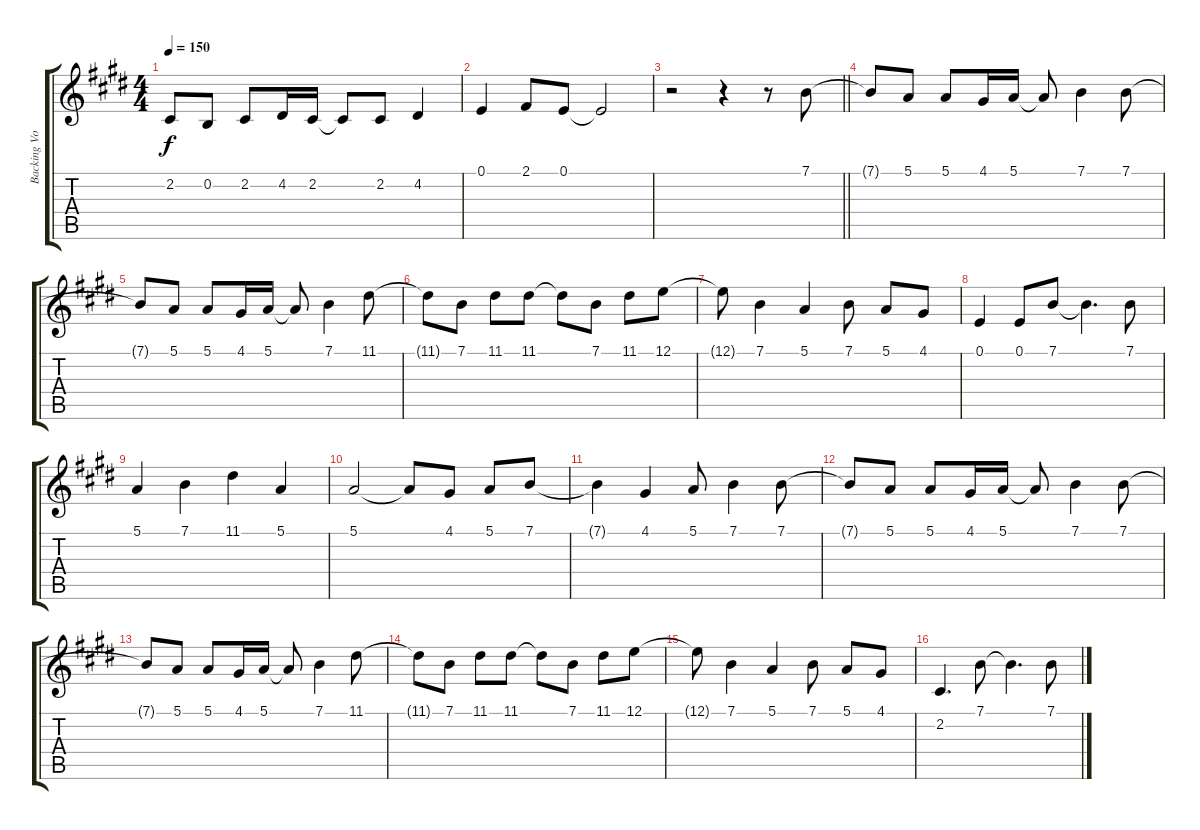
\track ("Backing Vocals" "Backing Vo") {instrument lead6voice}
\staff {score tabs}
\tuning (E4 B3 G3 D3 A2 E2) {hide}
\ts (4 4)
\tempo 150
\clef g2
\ks c#minor
2.2.8{dy f} 0.2.8 2.2.8 4.2.16 2.2.16 2.2{t}.8 2.2.8 4.2.4 |
0.1.4 2.1.8 0.1.8 0.1{t}.2 |
\barLineRight lightlight
r.2 r.4 r.8 7.1.8 |
7.1{t}.8 5.1.8 5.1.8 4.1.16 5.1.16 5.1{t}.8 7.1.4 7.1.8 |
7.1{t}.8 5.1.8 5.1.8 4.1.16 5.1.16 5.1{t}.8 7.1.4 11.1.8 |
11.1{t}.8 7.1.8 11.1.8 11.1.8 11.1{t}.8 7.1.8 11.1.8 12.1.8 |
12.1{t}.8 7.1.4 5.1.4 7.1.8 5.1.8 4.1.8 |
0.1.4 0.1.8 7.1.8 7.1{t}.4{d} 7.1.8 |
5.1.4 7.1.4 11.1.4 5.1.4 |
5.1.2 5.1{t}.8 4.1.8 5.1.8 7.1.8 |
7.1{t}.4 4.1.4 5.1.8 7.1.4 7.1.8 |
7.1{t}.8 5.1.8 5.1.8 4.1.16 5.1.16 5.1{t}.8 7.1.4 7.1.8 |
7.1{t}.8 5.1.8 5.1.8 4.1.16 5.1.16 5.1{t}.8 7.1.4 11.1.8 |
11.1{t}.8 7.1.8 11.1.8 11.1.8 11.1{t}.8 7.1.8 11.1.8 12.1.8 |
12.1{t}.8 7.1.4 5.1.4 7.1.8 5.1.8 4.1.8 |
2.2.4{d} 7.1.8 7.1{t}.4{d} 7.1.8
